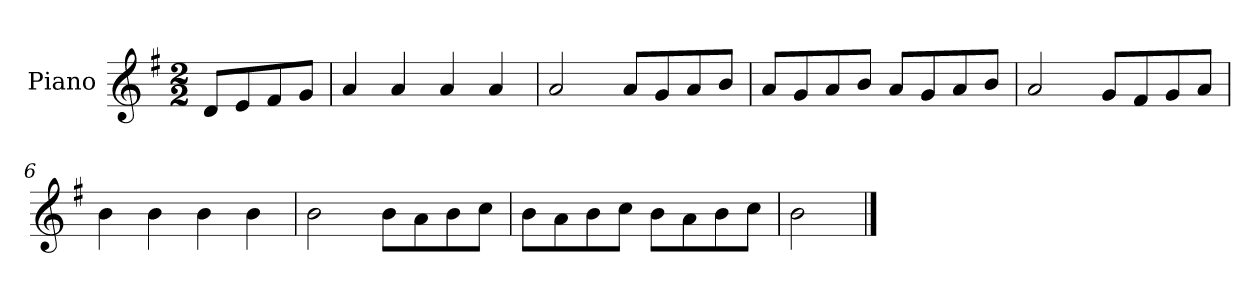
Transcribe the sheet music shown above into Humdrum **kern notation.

**kern
*part1
*staff1
*I"Piano
*I'Pno.
*clefG2
*k[f#]
*M2/2
=1
8d/L
8e/
8f#/
8g/J
=2
4a/
4a/
4a/
4a/
=3
2a/
8a/L
8g/
8a/
8b/J
=4
8a/L
8g/
8a/
8b/J
8a/L
8g/
8a/
8b/J
=5
2a/
8g/L
8f#/
8g/
8a/J
=6
4b\
4b\
4b\
4b\
!!LO:LB:g=z
=7
2b\
8b\L
8a\
8b\
8cc\J
=8
8b\L
8a\
8b\
8cc\J
8b\L
8a\
8b\
8cc\J
=9
2b\
==
*-
